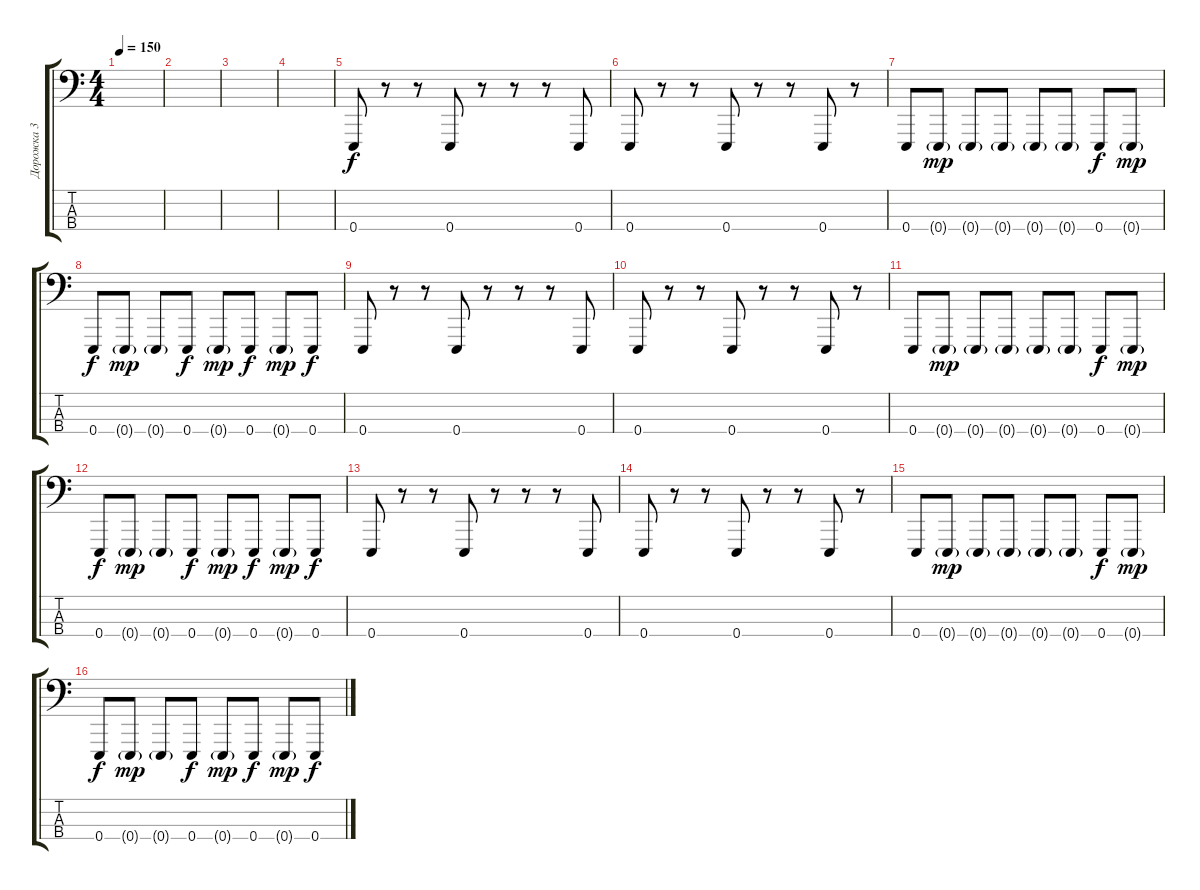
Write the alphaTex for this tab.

\track ("Дорожка 3" "Дорожка 3") {instrument taikodrum}
\staff {score tabs}
\tuning (G2 D2 A1 E1) {hide}
\ts (4 4)
\tempo 150
\clef f4
\ks c
|
|
|
|
0.4.8 r.8 r.8 0.4.8 r.8 r.8 r.8 0.4.8 |
0.4.8 r.8 r.8 0.4.8 r.8 r.8 0.4.8 r.8 |
0.4.8 0.4{g}.8{dy mp} 0.4{g}.8 0.4{g}.8 0.4{g}.8 0.4{g}.8 0.4.8{dy f} 0.4{g}.8{dy mp} |
0.4.8{dy f} 0.4{g}.8{dy mp} 0.4{g}.8 0.4.8{dy f} 0.4{g}.8{dy mp} 0.4.8{dy f} 0.4{g}.8{dy mp} 0.4.8{dy f} |
0.4.8 r.8 r.8 0.4.8 r.8 r.8 r.8 0.4.8 |
0.4.8 r.8 r.8 0.4.8 r.8 r.8 0.4.8 r.8 |
0.4.8 0.4{g}.8{dy mp} 0.4{g}.8 0.4{g}.8 0.4{g}.8 0.4{g}.8 0.4.8{dy f} 0.4{g}.8{dy mp} |
0.4.8{dy f} 0.4{g}.8{dy mp} 0.4{g}.8 0.4.8{dy f} 0.4{g}.8{dy mp} 0.4.8{dy f} 0.4{g}.8{dy mp} 0.4.8{dy f} |
0.4.8 r.8 r.8 0.4.8 r.8 r.8 r.8 0.4.8 |
0.4.8 r.8 r.8 0.4.8 r.8 r.8 0.4.8 r.8 |
0.4.8 0.4{g}.8{dy mp} 0.4{g}.8 0.4{g}.8 0.4{g}.8 0.4{g}.8 0.4.8{dy f} 0.4{g}.8{dy mp} |
0.4.8{dy f} 0.4{g}.8{dy mp} 0.4{g}.8 0.4.8{dy f} 0.4{g}.8{dy mp} 0.4.8{dy f} 0.4{g}.8{dy mp} 0.4.8{dy f}
